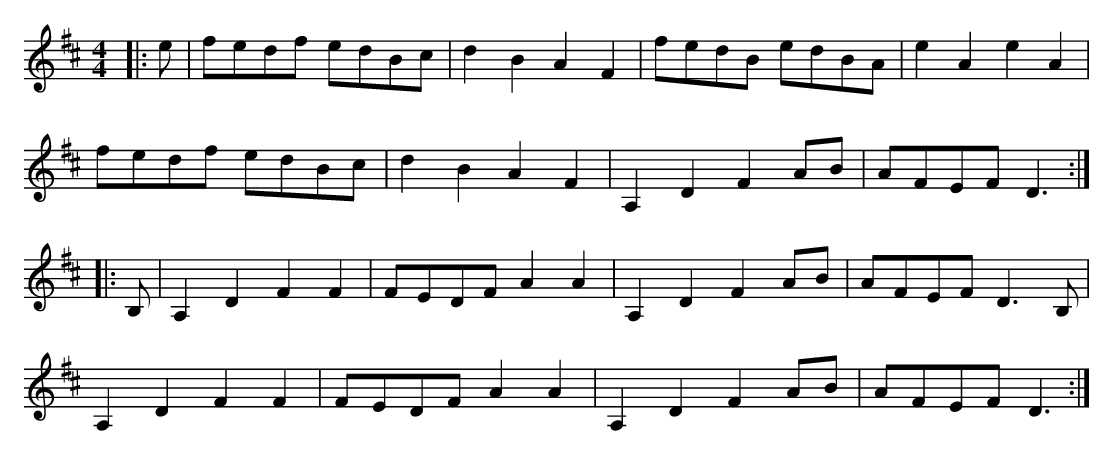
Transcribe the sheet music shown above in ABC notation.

X:1
M:4/4
K:D
|:e| fedf edBc| d2 B2 A2 F2| fedB edBA| e2 A2 e2 A2|
 fedf edBc| d2 B2 A2 F2| A,2 D2 F2 AB|AFEF D3:|
|:B,|A,2 D2 F2 F2|FEDF A2 A2|A,2 D2 F2 AB|AFEF D3 B,|
A,2 D2 F2 F2|FEDF A2 A2|A,2 D2 F2 AB|AFEF D3:|
